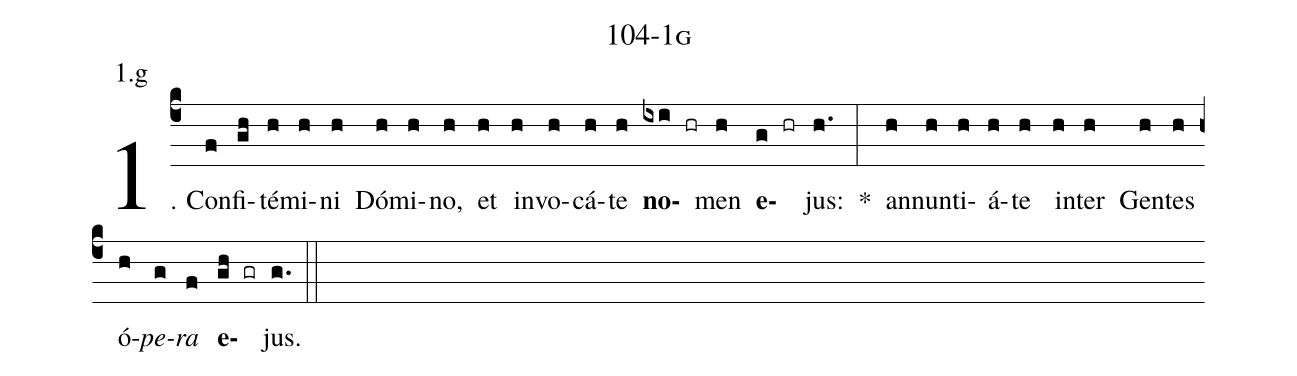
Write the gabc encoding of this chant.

name: 104-1g;
annotation: 1.g;
%%
(c4)1. Con(f)fi(gh)té(h)mi(h)ni(h) Dó(h)mi(h)no,(h) et(h) in(h)vo(h)cá(h)te(h) <b>no</b>(ixi hr)men(h) <b>e</b>(g hr)jus:(h.) *(:) an(h)nun(h)ti(h)á(h)te(h) in(h)ter(h) Gen(h)tes(h) ó(h)<i>pe</i>(g)<i>ra</i>(f) <b>e</b>(gh gr)jus.(g.) (::)
